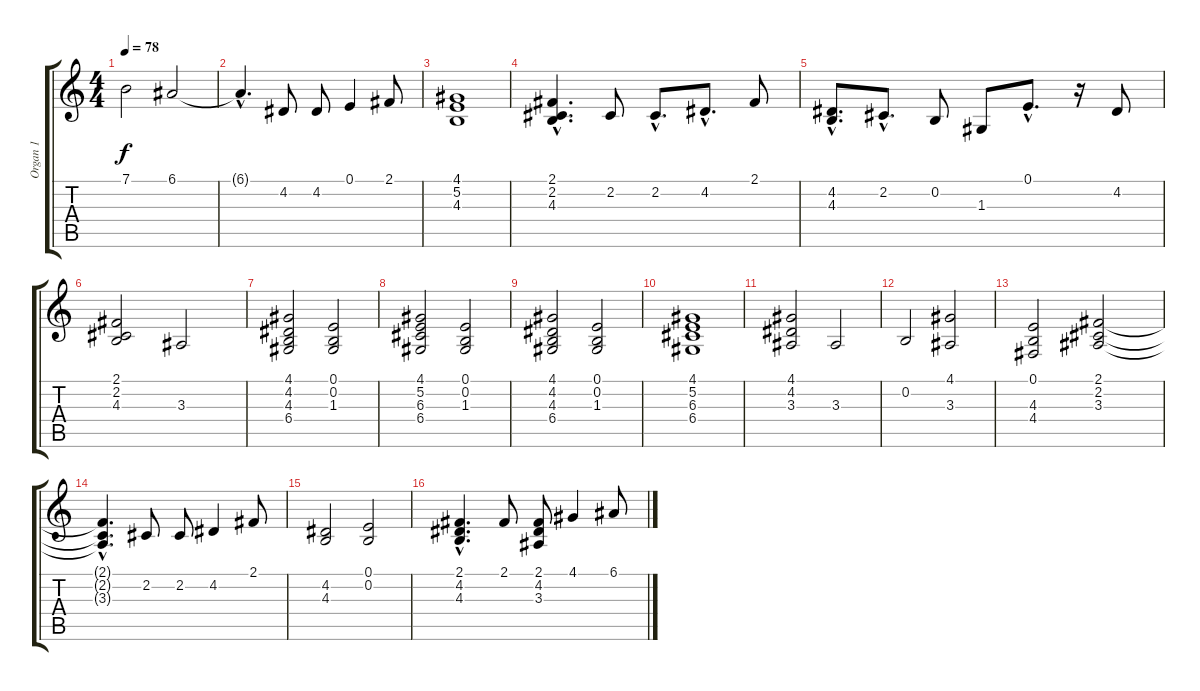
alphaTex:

\track ("Organ 1" "Organ 1") {instrument reedorgan}
\staff {score tabs}
\tuning (E4 B3 G3 D3 A2 E2) {hide}
\ts (4 4)
\tempo 78
\clef g2
\ks c
7.1.2{dy f} 6.1.2 |
6.1{hac t}.4{d} 4.2.8 4.2.8 0.1.4 2.1.8 |
(4.1 5.2 4.3).1 |
(2.1{hac} 2.2{hac} 4.3{hac}).4{d} 2.2.8 2.2{hac}.8{d} 4.2{hac}.8{d} 2.1.8 |
(4.2{hac} 4.3{hac}).8{d} 2.2{hac}.8{d} 0.2.8 1.3.8 0.1{hac}.8{d} r.16 4.2.8 |
(2.1 2.2 4.3).2 3.3.2 |
(4.1 4.2 4.3 6.4).2 (0.1 0.2 1.3).2 |
(4.1 5.2 6.3 6.4).2 (0.1 0.2 1.3).2 |
(4.1 4.2 4.3 6.4).2 (0.1 0.2 1.3).2 |
(4.1 5.2 6.3 6.4).1 |
(4.1 4.2 3.3).2 3.3.2 |
0.2.2 (4.1 3.3).2 |
(0.1 4.3 4.4).2 (2.1 2.2 3.3).2 |
(2.1{hac t} 2.2{hac t} 3.3{hac t}).4{d} 2.2.8 2.2.8 4.2.4 2.1.8 |
(4.2 4.3).2 (0.1 0.2).2 |
(2.1{hac} 4.2 4.3).4{d} 2.1.8 (2.1 4.2 3.3).8 4.1.4 6.1.8
